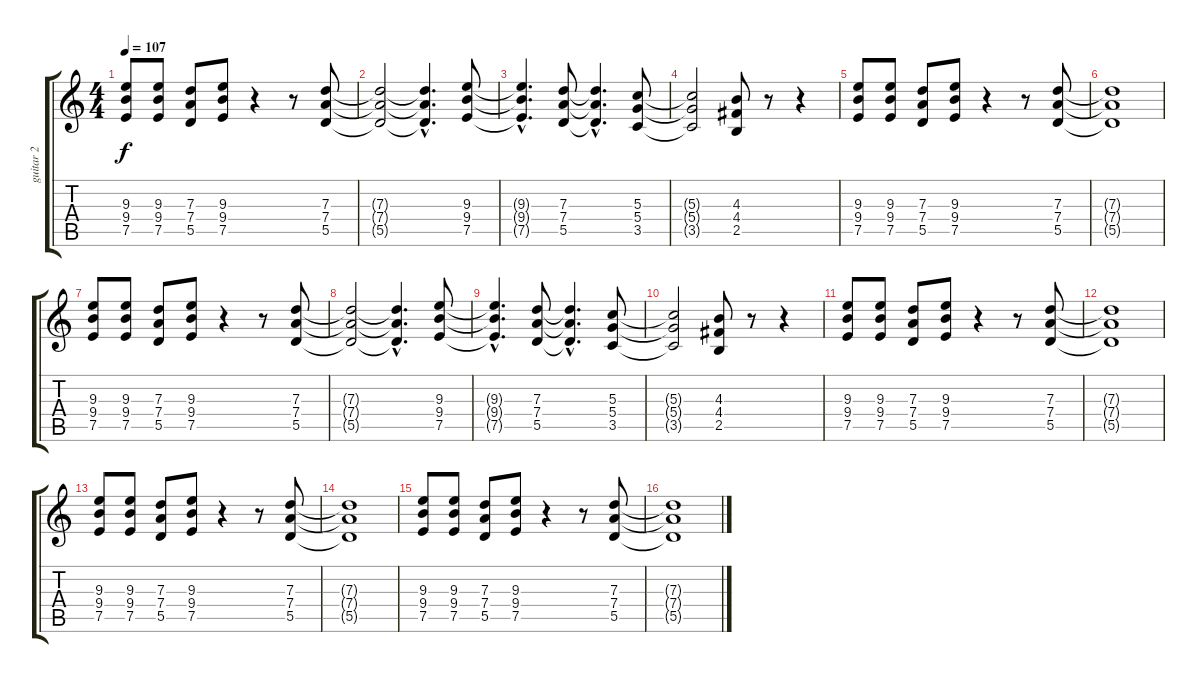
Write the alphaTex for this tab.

\track ("guitar 2" "guitar 2") {instrument overdrivenguitar}
\staff {score tabs}
\tuning (E4 B3 G3 D3 A2 E2) {hide}
\ts (4 4)
\tempo 107
\clef g2
\ks c
(9.3 9.4 7.5).8{dy f} (9.3 9.4 7.5).8 (7.3 7.4 5.5).8 (9.3 9.4 7.5).8 r.4 r.8 (7.3 7.4 5.5).8 |
(7.3{t} 7.4{t} 5.5{t}).2 (7.3{hac t} 7.4{hac t} 5.5{hac t}).4{d} (9.3 9.4 7.5).8 |
(9.3{hac t} 9.4{hac t} 7.5{hac t}).4{d} (7.3 7.4 5.5).8 (7.3{hac t} 7.4{hac t} 5.5{hac t}).4{d} (5.3 5.4 3.5).8 |
(5.3{t} 5.4{t} 3.5{t}).2 (4.3 4.4 2.5).8 r.8 r.4 |
(9.3 9.4 7.5).8 (9.3 9.4 7.5).8 (7.3 7.4 5.5).8 (9.3 9.4 7.5).8 r.4 r.8 (7.3 7.4 5.5).8 |
(7.3{t} 7.4{t} 5.5{t}).1 |
(9.3 9.4 7.5).8 (9.3 9.4 7.5).8 (7.3 7.4 5.5).8 (9.3 9.4 7.5).8 r.4 r.8 (7.3 7.4 5.5).8 |
(7.3{t} 7.4{t} 5.5{t}).2 (7.3{hac t} 7.4{hac t} 5.5{hac t}).4{d} (9.3 9.4 7.5).8 |
(9.3{hac t} 9.4{hac t} 7.5{hac t}).4{d} (7.3 7.4 5.5).8 (7.3{hac t} 7.4{hac t} 5.5{hac t}).4{d} (5.3 5.4 3.5).8 |
(5.3{t} 5.4{t} 3.5{t}).2 (4.3 4.4 2.5).8 r.8 r.4 |
(9.3 9.4 7.5).8 (9.3 9.4 7.5).8 (7.3 7.4 5.5).8 (9.3 9.4 7.5).8 r.4 r.8 (7.3 7.4 5.5).8 |
(7.3{t} 7.4{t} 5.5{t}).1 |
(9.3 9.4 7.5).8 (9.3 9.4 7.5).8 (7.3 7.4 5.5).8 (9.3 9.4 7.5).8 r.4 r.8 (7.3 7.4 5.5).8 |
(7.3{t} 7.4{t} 5.5{t}).1 |
(9.3 9.4 7.5).8 (9.3 9.4 7.5).8 (7.3 7.4 5.5).8 (9.3 9.4 7.5).8 r.4 r.8 (7.3 7.4 5.5).8 |
(7.3{t} 7.4{t} 5.5{t}).1
